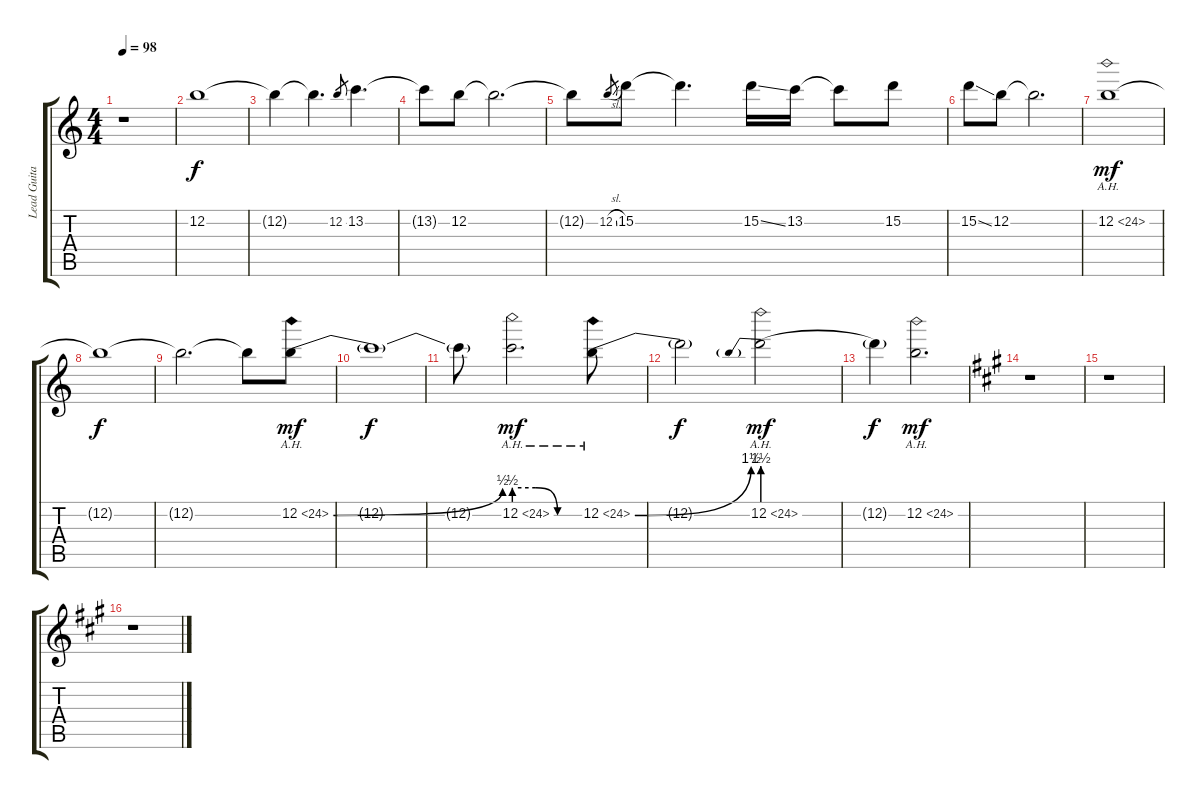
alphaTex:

\track ("Lead Guitar" "Lead Guita") {instrument overdrivenguitar}
\staff {score tabs}
\tuning (E4 B3 G3 D3 A2 E2) {hide}
\ts (4 4)
\tempo 98
\clef g2
\ks aminor
r.1{dy f} |
12.2.1{volume 16 instrument overdrivenguitar} |
12.2{t}.4 12.2{t}.4{d} 12.2.8{gr} 13.2.4{d} |
13.2{t}.8 12.2.8 12.2{t}.2{d} |
12.2{t}.8 12.2{sl}.8{gr} 15.2.8 15.2{t}.4{d} 15.2{ss}.16 13.2.16 13.2{t}.8 15.2.8 |
15.2{ss}.8 12.2.8 12.2{t}.2{d} |
12.2{ah 12}.1{dy mf} |
12.2{t}.1{dy f} |
12.2{t}.2{d} 12.2{t}.8 12.2{be (bend 0 0 60 2) ah 12}.8{dy mf} |
12.2{t}.1{dy f} |
12.2{t}.8 12.2{be (custom 0 2 20 2 40 0 60 0) ah 12}.2{d dy mf} 12.2{be (bend 0 0 60 6) ah 12}.8 |
12.2{t}.2{dy f} 12.2{be (prebend 0 6 60 6) ah 12}.2{dy mf} |
12.2{t}.4{dy f} 12.2{ah 12}.2{d dy mf} |
\ks f#minor
r.1 |
r.1 |
r.1
